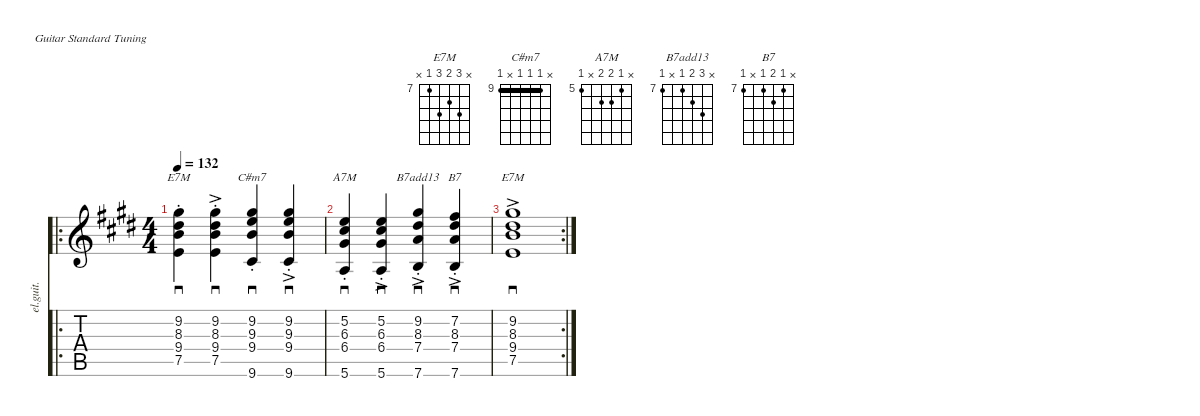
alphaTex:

\defaultSystemsLayout 4
\hideDynamics
\bracketExtendMode nobrackets
\track ("Clean Guitar" "el.guit.") {defaultSystemsLayout 5 instrument electricguitarclean}
\staff {score tabs}
\tuning (E4 B3 G3 D3 A2 E2)
\chord ("E7M" x 9 8 9 7 x) {firstfret 7 showfingering false}
\chord ("C#m7" x 9 9 9 x 9) {firstfret 9 showfingering false barre (9 9 9)}
\chord ("A7M" x 5 6 6 x 5) {firstfret 5 showfingering false}
\chord ("B7add13" x 9 8 7 x 7) {firstfret 7 showfingering false}
\chord ("B7" x 7 8 7 x 7) {firstfret 7 showfingering false}
\ro
\ts (4 4)
\beaming (8 2 2 2 2)
\tempo 132
\clef g2
\ks e
(7.5{acc forcenatural} 9.4{st acc forcenatural} 8.3{acc #} 9.2{acc #}).4{sd ch "E7M" dy mf instrument electricguitarclean beam Down} (7.5{acc forcenatural} 9.4{ac st acc forcenatural} 8.3{acc #} 9.2{acc #}).4{sd beam Down} (9.6{acc #} 9.4{st acc forcenatural} 9.3{acc forcenatural} 9.2{acc #}).4{sd ch "C#m7" beam Up} (9.6{acc #} 9.4{ac st acc forcenatural} 9.3{acc forcenatural} 9.2{acc #}).4{sd beam Up} |
(5.6{acc forcenatural} 6.4{st acc #} 6.3{acc #} 5.2{acc forcenatural}).4{sd ch "A7M" beam Up} (5.6{acc forcenatural} 6.4{ac st acc #} 6.3{acc #} 5.2{acc forcenatural}).4{sd beam Up} (7.6{acc forcenatural} 7.4{ac st acc forcenatural} 8.3{acc #} 9.2{acc #}).4{sd ch "B7add13" beam Up} (7.6{acc forcenatural} 7.4{ac st acc forcenatural} 8.3{acc #} 7.2{acc #}).4{sd ch "B7" beam Up} |
\rc 2
(7.5{acc forcenatural} 9.4{ac acc forcenatural} 8.3{acc #} 9.2{acc #}).1{sd ch "E7M" beam Down}
